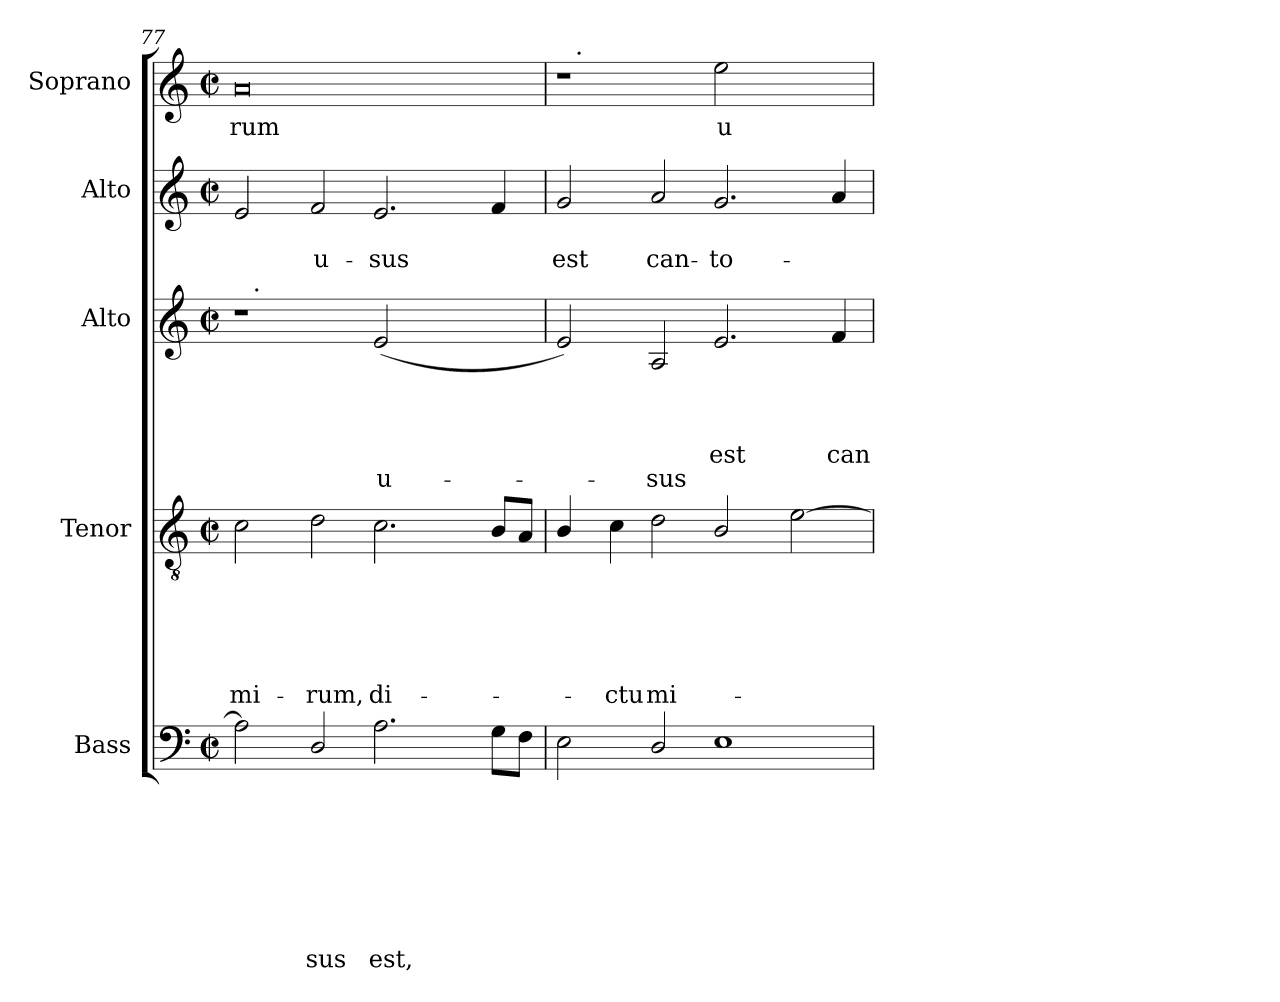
**kern	**text	**text	**text	**text	**text	**text	**text	**text	**kern	**text	**text	**text	**text	**text	**text	**kern	**text	**text	**text	**text	**text	**kern	**text	**text	**kern	**text
*part5	*part5	*part5	*part5	*part5	*part5	*part5	*part5	*part5	*part4	*part4	*part4	*part4	*part4	*part4	*part4	*part3	*part3	*part3	*part3	*part3	*part3	*part2	*part2	*part2	*part1	*part1
*staff5	*staff5	*staff5	*staff5	*staff5	*staff5	*staff5	*staff5	*staff5	*staff4	*staff4	*staff4	*staff4	*staff4	*staff4	*staff4	*staff3	*staff3	*staff3	*staff3	*staff3	*staff3	*staff2	*staff2	*staff2	*staff1	*staff1
*I"Bass	*	*	*	*	*	*	*	*	*I"Tenor	*	*	*	*	*	*	*I"Alto	*	*	*	*	*	*I"Alto	*	*	*I"Soprano	*
*I'B.	*	*	*	*	*	*	*	*	*I'T.	*	*	*	*	*	*	*I'A.	*	*	*	*	*	*I'A.	*	*	*I'S.	*
!!LO:LB:g=z
*clefF4	*	*	*	*	*	*	*	*	*clefGv2	*	*	*	*	*	*	*clefG2	*	*	*	*	*	*clefG2	*	*	*clefG2	*
*k[]	*	*	*	*	*	*	*	*	*k[]	*	*	*	*	*	*	*k[]	*	*	*	*	*	*k[]	*	*	*k[]	*
*C:	*	*	*	*	*	*	*	*	*C:	*	*	*	*	*	*	*C:	*	*	*	*	*	*C:	*	*	*C:	*
*M2/2	*	*	*	*	*	*	*	*	*M2/2	*	*	*	*	*	*	*M2/2	*	*	*	*	*	*M2/2	*	*	*M2/2	*
*met(c|)	*	*	*	*	*	*	*	*	*met(c|)	*	*	*	*	*	*	*met(c|)	*	*	*	*	*	*met(c|)	*	*	*met(c|)	*
=77	=77	=77	=77	=77	=77	=77	=77	=77	=77	=77	=77	=77	=77	=77	=77	=77	=77	=77	=77	=77	=77	=77	=77	=77	=77	=77
!	!	!	!	!	!	!	!	!	!	!	!	!	!	!	!LO:LY:b:rj	!	!	!	!	!	!	!	!	!	!	!LO:LY:b:rj
*	*	*	*	*	*	*	*	*	*	*	*	*	*	*	*	*^	*	*	*	*	*	*	*	*	*	*
2A\]	.	.	.	.	.	.	.	.	2c\	.	.	.	.	.	mi-	1r	16ryy	.	.	.	.	.	2e/	.	.	0a	-rum
!	!	!	!	!	!	!	!	!	!	!	!	!	!	!	!	!	!LO:TX:a:t=.	!	!	!	!	!	!	!	!	!	!
.	.	.	.	.	.	.	.	.	.	.	.	.	.	.	.	.	1ryy	.	.	.	.	.	.	.	.	.	.
!	!	!	!	!	!	!	!	!LO:LY:b	!	!	!	!	!	!	!LO:LY:b:rj	!	!	!	!	!	!	!	!	!	!LO:LY:b	!	!
2D/	.	.	.	.	.	.	.	-sus	2d\	.	.	.	.	.	-rum,	.	.	.	.	.	.	.	2f/	.	u-	.	.
!	!	!	!	!	!	!	!	!LO:LY:b	!	!	!	!	!	!	!LO:LY:b:rj	!	!	!	!	!	!	!LO:LY:b:rj	!	!	!LO:LY:b	!	!
2.A\	.	.	.	.	.	.	.	est,	2.c\	.	.	.	.	.	di-	(<2e/	.	.	.	.	.	-u-	2.e/	.	-sus	.	.
.	.	.	.	.	.	.	.	.	.	.	.	.	.	.	.	.	2...ryy	.	.	.	.	.	.	.	.	.	.
.	.	.	.	.	.	.	.	.	.	.	.	.	.	.	.	2ryy	.	.	.	.	.	.	.	.	.	.	.
8G\L	.	.	.	.	.	.	.	.	8B/L	.	.	.	.	.	.	.	.	.	.	.	.	.	4f/	.	.	.	.
8F\J	.	.	.	.	.	.	.	.	8A/J	.	.	.	.	.	.	.	.	.	.	.	.	.	.	.	.	.	.
=78	=78	=78	=78	=78	=78	=78	=78	=78	=78	=78	=78	=78	=78	=78	=78	=78	=78	=78	=78	=78	=78	=78	=78	=78	=78	=78	=78
!	!	!	!	!	!	!	!	!	!	!	!	!	!	!	!	!	!	!	!	!	!	!	!	!	!LO:LY:b	!	!
*	*	*	*	*	*	*	*	*	*	*	*	*	*	*	*	*v	*v	*	*	*	*	*	*	*	*	*^	*
2E\	.	.	.	.	.	.	.	.	4B/	.	.	.	.	.	.	2e/)	.	.	.	.	.	2g/	.	est	1r	16ryy	.
!	!	!	!	!	!	!	!	!	!	!	!	!	!	!	!	!	!	!	!	!	!	!	!	!	!	!LO:TX:a:t=.	!
.	.	.	.	.	.	.	.	.	.	.	.	.	.	.	.	.	.	.	.	.	.	.	.	.	.	1ryy	.
!	!	!	!	!	!	!	!	!	!	!	!	!	!	!	!LO:LY:b:rj	!	!	!	!	!	!	!	!	!	!	!	!
.	.	.	.	.	.	.	.	.	4c\	.	.	.	.	.	-ctu	.	.	.	.	.	.	.	.	.	.	.	.
!	!	!	!	!	!	!	!	!	!	!	!	!	!	!	!LO:LY:b:rj	!	!	!	!	!	!LO:LY:b:rj	!	!	!LO:LY:b	!	!	!
2D/	.	.	.	.	.	.	.	.	2d\	.	.	.	.	.	mi-	2A/	.	.	.	.	-sus	2a/	.	can-	.	.	.
!	!	!	!	!	!	!	!	!	!	!	!	!	!	!	!	!	!	!	!	!LO:LY:b:rj	!	!	!	!LO:LY:b	!	!	!LO:LY:b:rj
1E	.	.	.	.	.	.	.	.	2B/	.	.	.	.	.	.	2.e/	.	.	.	est	.	2.g/	.	-to-	2ee\	.	u-
.	.	.	.	.	.	.	.	.	.	.	.	.	.	.	.	.	.	.	.	.	.	.	.	.	.	2...ryy	.
.	.	.	.	.	.	.	.	.	[>2e\	.	.	.	.	.	.	.	.	.	.	.	.	.	.	.	2ryy	.	.
!	!	!	!	!	!	!	!	!	!	!	!	!	!	!	!	!	!	!	!	!LO:LY:b:rj	!	!	!	!	!	!	!
.	.	.	.	.	.	.	.	.	.	.	.	.	.	.	.	4f/	.	.	.	can-	.	4a/	.	.	.	.	.
*	*	*	*	*	*	*	*	*	*	*	*	*	*	*	*	*	*	*	*	*	*	*	*	*	*v	*v	*
=	=	=	=	=	=	=	=	=	=	=	=	=	=	=	=	=	=	=	=	=	=	=	=	=	=	=
*-	*-	*-	*-	*-	*-	*-	*-	*-	*-	*-	*-	*-	*-	*-	*-	*-	*-	*-	*-	*-	*-	*-	*-	*-	*-	*-
